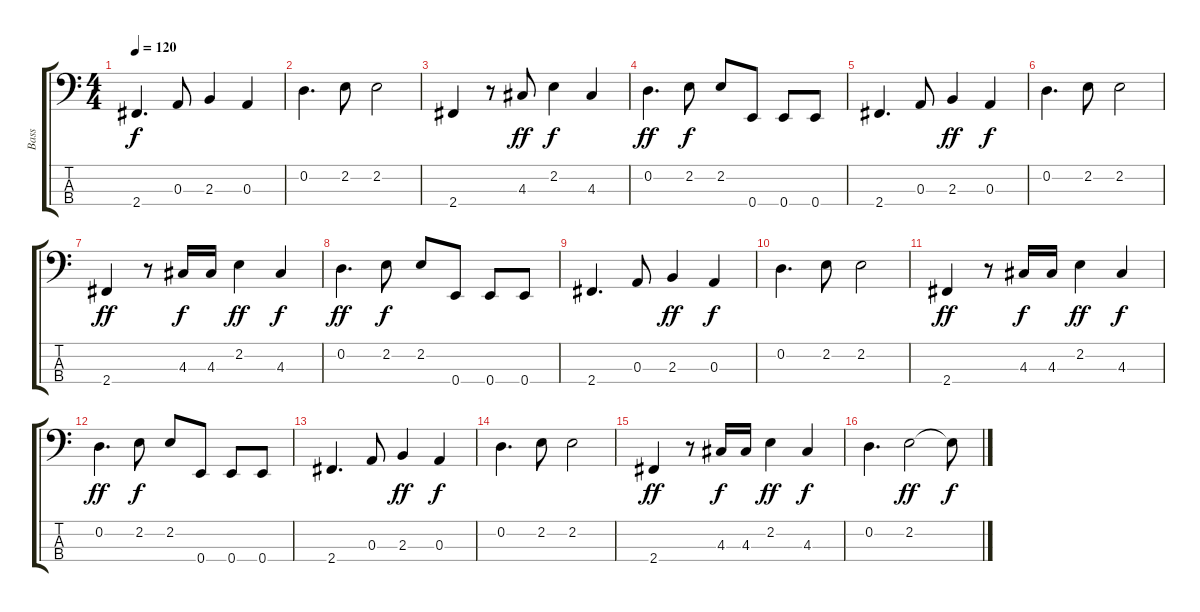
\track ("Bass" "Bass") {instrument electricbassfinger}
\staff {score tabs}
\tuning (G2 D2 A1 E1) {hide}
\ts (4 4)
\tempo 120
\clef f4
\ks c
2.4.4{d dy f} 0.3.8 2.3.4 0.3.4 |
0.2.4{d} 2.2.8 2.2.2 |
2.4.4 r.8 4.3.8{dy ff} 2.2.4{dy f} 4.3.4 |
0.2.4{d dy ff} 2.2.8{dy f} 2.2.8 0.4.8 0.4.8 0.4.8 |
2.4.4{d} 0.3.8 2.3.4{dy ff} 0.3.4{dy f} |
0.2.4{d} 2.2.8 2.2.2 |
2.4.4{dy ff} r.8 4.3.16{dy f} 4.3.16 2.2.4{dy ff} 4.3.4{dy f} |
0.2.4{d dy ff} 2.2.8{dy f} 2.2.8 0.4.8 0.4.8 0.4.8 |
2.4.4{d} 0.3.8 2.3.4{dy ff} 0.3.4{dy f} |
0.2.4{d} 2.2.8 2.2.2 |
2.4.4{dy ff} r.8 4.3.16{dy f} 4.3.16 2.2.4{dy ff} 4.3.4{dy f} |
0.2.4{d dy ff} 2.2.8{dy f} 2.2.8 0.4.8 0.4.8 0.4.8 |
2.4.4{d} 0.3.8 2.3.4{dy ff} 0.3.4{dy f} |
0.2.4{d} 2.2.8 2.2.2 |
2.4.4{dy ff} r.8 4.3.16{dy f} 4.3.16 2.2.4{dy ff} 4.3.4{dy f} |
0.2.4{d} 2.2.2{dy ff} 2.2{t}.8{dy f}
